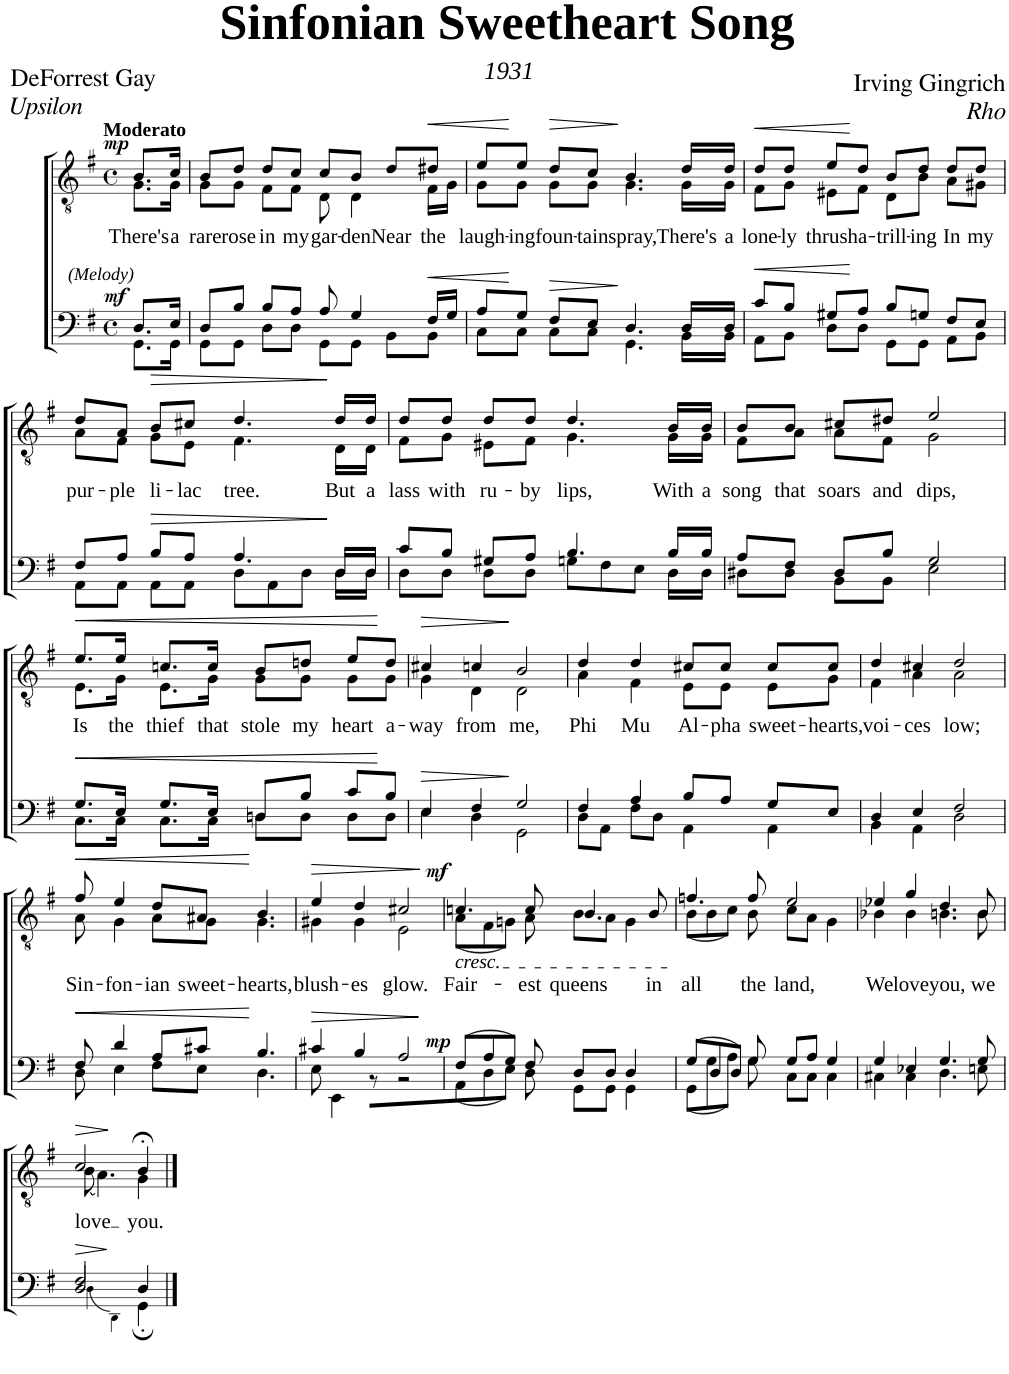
**kern	**dynam	**kern	**text	**dynam
*part2	*part2	*part1	*part1	*part1
*staff2	*staff2	*staff1	*staff1	*staff1
*I"BASS	*	*I"TENOR	*	*
*I'B	*	*I'T	*	*
*clefF4	*	*clefGv2	*	*
*k[f#]	*	*k[f#]	*	*
*M4/4	*	*M4/4	*	*
*met(c)	*	*met(c)	*	*
=1	=1	=1	=1	=1
*^	*	*	*	*
!	!	!	!LO:TX:a:B:t=Moderato	!	!
!LO:TX:a:i:t=(Melody)	!	!	!	!	!
!	!	!LO:DY:a	!	!LO:LY:b	!LO:DY:a
*	*	*	*^	*	*
8.D/L	8.GG\L	mf	8.B/L	8.G\L	There's	mp
!	!	!	!	!	!LO:LY:b	!
16E/Jk	16GG\Jk	.	16c/Jk	16G\Jk	a	.
=2	=2	=2	=2	=2	=2	=2
!	!	!	!	!	!LO:LY:b	!
8D/L	8GG\L	.	8B/L	8G\L	rare	.
!	!	!	!	!	!LO:LY:b	!
8B/J	8GG\J	.	8d/J	8G\J	rose	.
!	!	!	!	!	!LO:LY:b	!
8B/L	8D\L	.	8d/L	8F#\L	in	.
!	!	!	!	!	!LO:LY:b	!
8A/J	8D\J	.	8c/J	8F#\J	my	.
!	!	!	!	!	!LO:LY:b	!
8A/	8GG\L	.	8c/L	8D\	gar-	.
!	!	!	!	!	!LO:LY:b	!
4G/	8GG\J	.	8B/J	4D\	-den	.
!	!	!	!	!	!LO:LY:b	!
.	8BB\L	.	8d/L	.	Near	.
!	!	!LO:HP:b	!	!	!LO:LY:b	!LO:HP:b
16F#/LL	8BB\J	<	8d#X/J	16F#\LL	the	<
16G/JJ	.	.	.	16G\JJ	.	.
=3	=3	=3	=3	=3	=3	=3
!	!	!	!	!	!LO:LY:b	!
8A/L	8C\L	.	8e/L	8G\L	laugh-	.
!	!	!	!	!	!LO:LY:b	!
8G/J	8C\J	[	8e/J	8G\J	-ing	[
!	!	!LO:HP:b	!	!	!LO:LY:b	!LO:HP:b
8F#/L	8C\L	>	8d/L	8G\L	foun-	>
!	!	!	!	!	!LO:LY:b	!
8E/J	8C\J	.	8c/J	8G\J	-tain	.
!	!	!	!	!	!LO:LY:b	!
4.D/	4.GG\	]	4.B/	4.G\	spray,	]
!	!	!	!	!	!LO:LY:b	!
16D/LL	16BB\LL	.	16d/LL	16G\LL	There's	.
!	!	!	!	!	!LO:LY:b	!
16D/JJ	16BB\JJ	.	16d/JJ	16G\JJ	a	.
=4	=4	=4	=4	=4	=4	=4
!	!	!LO:HP:b	!	!	!LO:LY:b	!LO:HP:b
8c/L	8AA\L	<	8d/L	8F#\L	lone-	<
!	!	!	!	!	!LO:LY:b	!
8B/J	8BB\J	.	8d/J	8G\J	-ly	.
!	!	!	!	!	!LO:LY:b	!
8G#X/L	8D\L	.	8e/L	8E#X\L	thrush	.
!	!	!	!	!	!LO:LY:b	!
8A/J	8D\J	[	8d/J	8F#\J	a-	[
!	!	!	!	!	!LO:LY:b	!
8B/L	8GG\L	.	8B/L	8D\L	-trill-	.
!	!	!	!	!	!LO:LY:b	!
8Gn/J	8GG\J	.	8d/J	8B\J	-ing	.
!	!	!	!	!	!LO:LY:b	!
8F#/L	8AA\L	.	8d/L	8A\L	In	.
!	!	!	!	!	!LO:LY:b	!
8E/J	8BB\J	.	8d/J	8G#X\J	my	.
!!LO:LB:g=z	!!
=5	=5	=5	=5	=5	=5	=5
!	!	!	!	!	!LO:LY:b	!
8F#/L	8AA\L	.	8d/L	8A\L	pur-	.
!	!	!	!	!	!LO:LY:b	!
8A/J	8AA\J	.	8A/J	8F#\J	-ple	.
!	!	!LO:HP:b	!	!	!LO:LY:b	!LO:HP:b
8B/L	8AA\L	>	8B/L	8G\L	li-	>
!	!	!	!	!	!LO:LY:b	!
8A/J	8AA\J	.	8c#X/J	8E\J	-lac	.
!	!	!	!	!	!LO:LY:b	!
4.A/	8D\L	.	4.d/	4.F#\	tree.	.
.	8AA\	.	.	.	.	.
.	8D\J	.	.	.	.	.
!	!	!	!	!	!LO:LY:b	!
16D/LL	16D\LL	]	16d/LL	16D\LL	But	]
!	!	!	!	!	!LO:LY:b	!
16D/JJ	16D\JJ	.	16d/JJ	16D\JJ	a	.
=6	=6	=6	=6	=6	=6	=6
!	!	!	!	!	!LO:LY:b	!
8c/L	8D\L	.	8d/L	8F#\L	lass	.
!	!	!	!	!	!LO:LY:b	!
8B/J	8D\J	.	8d/J	8G\J	with	.
!	!	!	!	!	!LO:LY:b	!
8G#X/L	8D\L	.	8d/L	8E#X\L	ru-	.
!	!	!	!	!	!LO:LY:b	!
8A/J	8D\J	.	8d/J	8F#\J	-by	.
!	!	!	!	!	!LO:LY:b	!
4.B/	8Gn\L	.	4.d/	4.G\	lips,	.
.	8F#\	.	.	.	.	.
.	8E\J	.	.	.	.	.
!	!	!	!	!	!LO:LY:b	!
16B/LL	16D\LL	.	16B/LL	16G\LL	With	.
!	!	!	!	!	!LO:LY:b	!
16B/JJ	16D\JJ	.	16B/JJ	16G\JJ	a	.
=7	=7	=7	=7	=7	=7	=7
!	!	!	!	!	!LO:LY:b	!
8A/L	8D#X\L	.	8B/L	8F#\L	song	.
!	!	!	!	!	!LO:LY:b	!
8F#/J	8D#\J	.	8B/J	8A\J	that	.
!	!	!	!	!	!LO:LY:b	!
8D#/L	8BB\L	.	8c#X/L	8A\L	soars	.
!	!	!	!	!	!LO:LY:b	!
8B/J	8BB\J	.	8d#X/J	8F#\J	and	.
!	!	!	!	!	!LO:LY:b	!
2G/	2E\	.	2e/	2G\	dips,	.
!!LO:LB:g=z	!!
=8	=8	=8	=8	=8	=8	=8
!	!	!LO:HP:b	!	!	!LO:LY:b	!LO:HP:b
8.G/L	8.C\L	<	8.e/L	8.E\L	Is	<
!	!	!	!	!	!LO:LY:b	!
16E/Jk	16C\Jk	.	16e/Jk	16G\Jk	the	.
!	!	!	!	!	!LO:LY:b	!
8.G/L	8.C\L	.	8.cn/L	8.E\L	thief	.
!	!	!	!	!	!LO:LY:b	!
16E/Jk	16C\Jk	.	16c/Jk	16G\Jk	that	.
!	!	!	!	!	!LO:LY:b	!
8Dn/L	8Dn\L	.	8B/L	8G\L	stole	.
!	!	!	!	!	!LO:LY:b	!
8B/J	8D\J	.	8dn/J	8G\J	my	.
!	!	!	!	!	!LO:LY:b	!
8c/L	8D\L	.	8e/L	8G\L	heart	.
!	!	!	!	!	!LO:LY:b	!
8B/J	8D\J	[	8d/J	8G\J	a-	[
=9	=9	=9	=9	=9	=9	=9
!	!	!LO:HP:b	!	!	!LO:LY:b	!LO:HP:b
4E/	4E\	>	4c#X/	4G\	-way	>
!	!	!	!	!	!LO:LY:b	!
4F#/	4D\	.	4cn/	4D\	from	.
!	!	!	!	!	!LO:LY:b	!
2G/	2GG\	]	2B/	2D\	me,	]
=10	=10	=10	=10	=10	=10	=10
!	!	!	!	!	!LO:LY:b	!
4F#/	8D\L	.	4d/	4A\	Phi	.
.	8AA\J	.	.	.	.	.
!	!	!	!	!	!LO:LY:b	!
4A/	8F#\L	.	4d/	4F#\	Mu	.
.	8D\J	.	.	.	.	.
!	!	!	!	!	!LO:LY:b	!
8B/L	4AA\	.	8c#X/L	8E\L	Al-	.
!	!	!	!	!	!LO:LY:b	!
8A/J	.	.	8c#/J	8E\J	-pha	.
!	!	!	!	!	!LO:LY:b	!
8G/L	4AA\	.	8c#/L	8E\L	sweet-	.
!	!	!	!	!	!LO:LY:b	!
8E/J	.	.	8c#/J	8G\J	-hearts,	.
=11	=11	=11	=11	=11	=11	=11
!	!	!	!	!	!LO:LY:b	!
4D/	4BB\	.	4d/	4F#\	voi-	.
!	!	!	!	!	!LO:LY:b	!
4E/	4AA\	.	4c#X/	4A\	-ces	.
!	!	!	!	!	!LO:LY:b	!
2F#/	2D\	.	2d/	2A\	low;	.
!!LO:LB:g=z	!!
=12	=12	=12	=12	=12	=12	=12
!	!	!LO:HP:b	!	!	!LO:LY:b	!LO:HP:b
8F#/	8D\	<	8f#/	8A\	Sin-	<
!	!	!	!	!	!LO:LY:b	!
4d/	4E\	.	4e/	4G\	-fon-	.
!	!	!	!	!	!LO:LY:b	!
8A/L	8F#\L	.	8d/L	8A\L	-ian	.
!	!	!	!	!	!LO:LY:b	!
8c#X/J	8E\J	.	8A#X/J	8G\J	sweet-	.
!	!	!	!	!	!LO:LY:b	!
4.B/	4.D\	[	4.B/	4.G\	-hearts,	[
=13	=13	=13	=13	=13	=13	=13
!	!	!LO:HP:b	!	!	!LO:LY:b	!LO:HP:b
4c#X/	8E\	>	4e/	4G#X\	blush-	>
.	4EE\	.	.	.	.	.
!	!	!	!	!	!LO:LY:b	!
4B/	.	.	4d/	4G#\	-es	.
.	8r	.	.	.	.	.
!	!	!	!	!	!LO:LY:b	!
2A/	2r	]	2c#X/	2E\	glow.	]
=14	=14	=14	=14	=14	=14	=14
!	!	!	!LO:TX:b:i:t=cresc.	!	!	!
!	!	!LO:DY:a	!	!	!LO:LY:b	!LO:DY:a
(8F#/L	(8AA\L	mp	4.cn/	(8A\L	Fair-	mf
8A/	8D\	.	.	8F#\	.	.
8G/J)	8E\J)	.	.	8Gn\J)	.	.
!	!	!	!	!	!LO:LY:b	!
8F#/	8D\	.	8c/	8A\	-est	.
!	!	!	!	!	!LO:LY:b	!
8D/L	8GG\L	.	4.B/	8B\L	queens	.
8D/J	8GG\J	.	.	8A\J	.	.
4D/	4GG\	.	.	4G\	.	.
!	!	!	!	!	!LO:LY:b	!
.	.	.	8B/	.	in	.
=15	=15	=15	=15	=15	=15	=15
!	!	!	!	!	!LO:LY:b	!
(8G/L	(8GG\L	.	4.fn/	(8B\L	all	.
8D/	8G\	.	.	8B\	.	.
8D/J)	8A\J)	.	.	8c\J)	.	.
!	!	!	!	!	!LO:LY:b	!
8G/	8G\	.	8f/	8B\	the	.
!	!	!	!	!	!LO:LY:b	!
8G/L	8C\L	.	2e/	8c\L	land,	.
8A/J	8C\J	.	.	8A\J	.	.
4G/	4C\	.	.	4G\	.	.
=16	=16	=16	=16	=16	=16	=16
!	!	!	!	!	!LO:LY:b	!
4G/	4C#X\	.	4e-X/	4B-X\	We	.
!	!	!	!	!	!LO:LY:b	!
4E-X/	4C#\	.	4g/	4B-\	love	.
!	!	!	!	!	!LO:LY:b	!
4.G/	4.D\	.	4.d/	4.Bn\	you,	.
!	!	!	!	!	!LO:LY:b	!
8G/	8En\	.	8B/	8B\	we	.
!!LO:LB:g=z	!!
=17	=17	=17	=17	=17	=17	=17
!	!	!LO:HP:b	!	!	!LO:LY:b	!LO:HP:b
*	*^	*	*	*	*	*
2F#/	2D/	(4D!\	>	2c/	(8B\	love	>
.	.	.	.	.	4.A\)	.	.
.	.	4DD!\)	.	.	.	.	.
!	!	!	!	!	!	!LO:LY:b	!
4D/	4GG;\	4ryy	]	4B;</	4G\	you.	]
*v	*v	*v	*	*	*	*	*
*	*	*v	*v	*	*
==	==	==	==	==
*-	*-	*-	*-	*-
